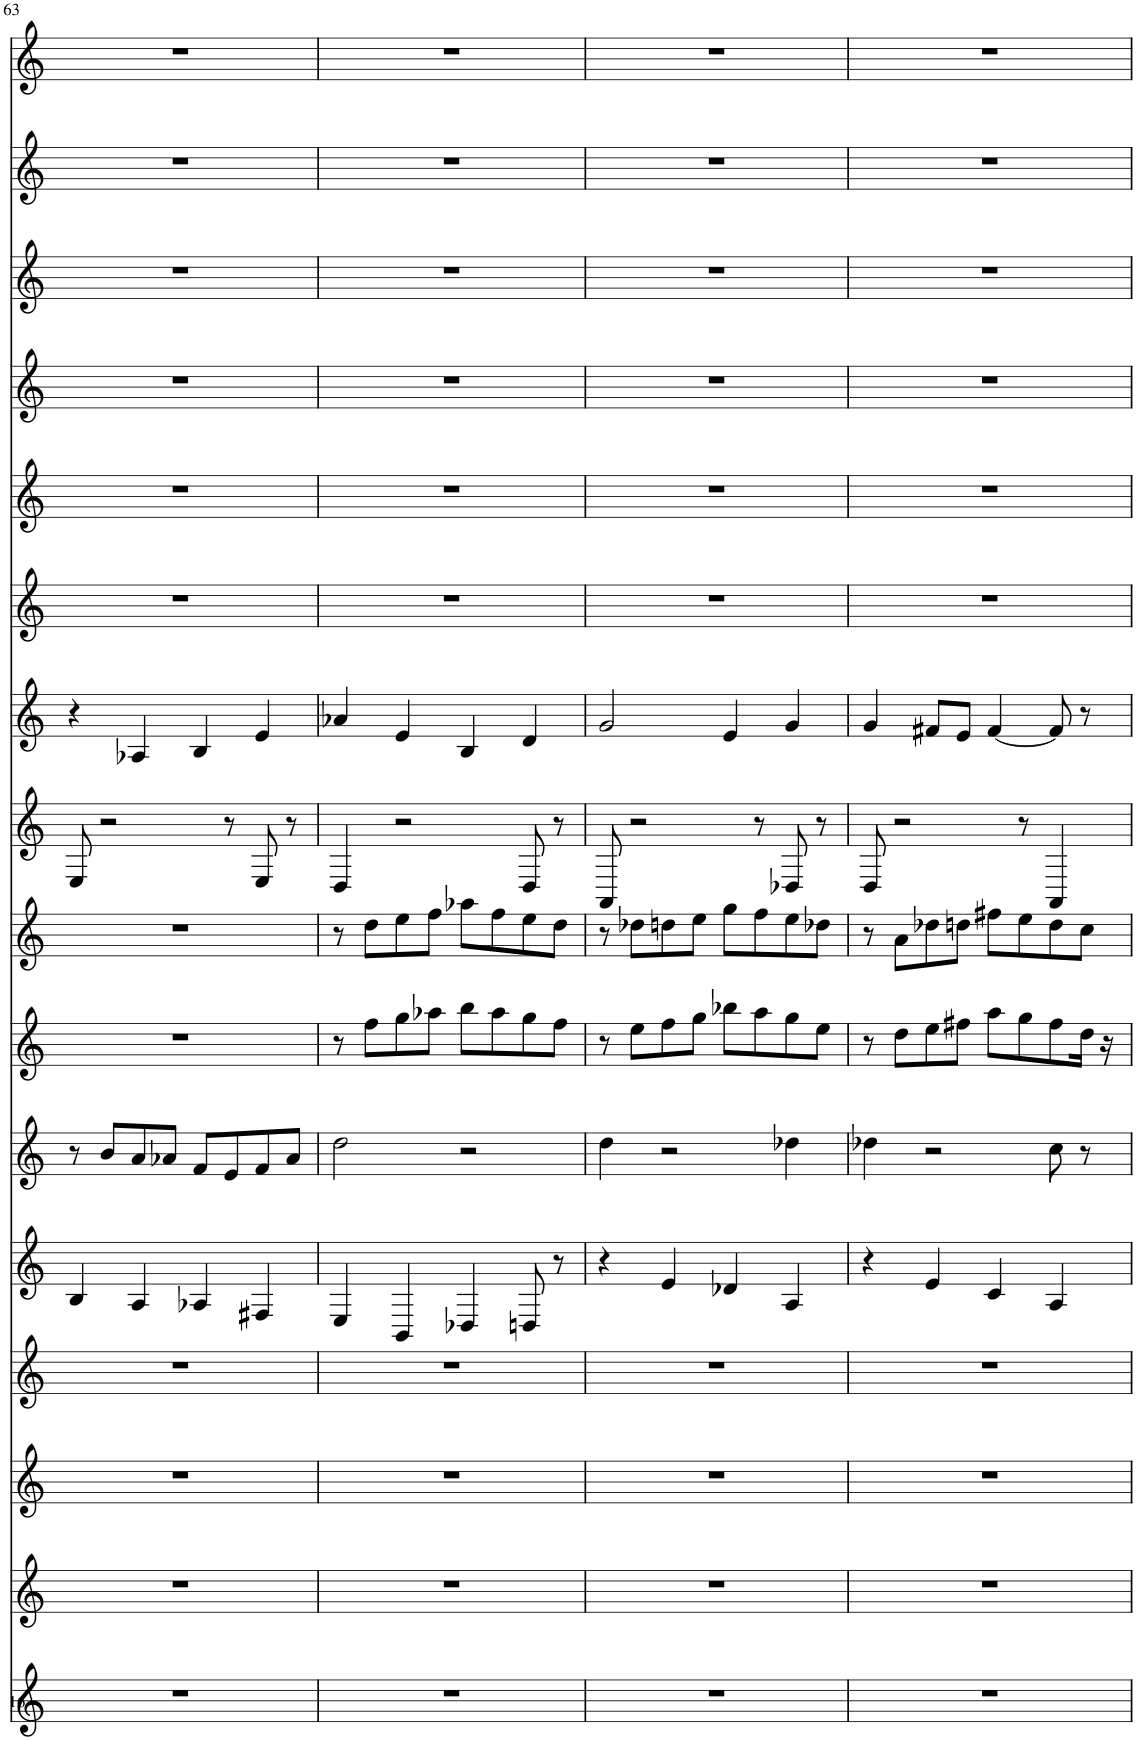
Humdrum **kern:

**kern	**kern	**kern	**kern	**kern	**kern	**kern	**kern	**kern	**kern	**kern	**kern	**kern	**kern	**kern	**kern
*part16	*part15	*part14	*part13	*part12	*part11	*part10	*part9	*part8	*part7	*part6	*part5	*part4	*part3	*part2	*part1
*staff16	*staff15	*staff14	*staff13	*staff12	*staff11	*staff10	*staff9	*staff8	*staff7	*staff6	*staff5	*staff4	*staff3	*staff2	*staff1
*I"posaune	*I"horn 2	*I"horn 1	*I"fluegel	*I"fagott	*I"clarin	*I"oboe	*I"floete	*I"baesser	*I"chelli	*I"bratschen	*I"geigen	*I"bass	*I"tenor	*I"alt	*I"sopran
*	*	*	*	*	*	*	*	*	*	*	*	*I'B	*I'T	*I'A	*I'S
!!LO:PB:g=z
*clefG2	*clefG2	*clefG2	*clefG2	*clefG2	*clefG2	*clefG2	*clefG2	*clefG2	*clefG2	*clefG2	*clefG2	*clefG2	*clefG2	*clefG2	*clefG2
*	*	*	*Trd7c12	*	*	*	*	*	*	*Trd12c21	*Trd8c14	*	*	*	*
*k[]	*k[]	*k[]	*k[]	*k[]	*k[]	*k[]	*k[]	*k[]	*k[]	*k[]	*k[]	*k[]	*k[]	*k[]	*k[]
*M4/4	*M4/4	*M4/4	*M4/4	*M4/4	*M4/4	*M4/4	*M4/4	*M4/4	*M4/4	*M4/4	*M4/4	*M4/4	*M4/4	*M4/4	*M4/4
=63	=63	=63	=63	=63	=63	=63	=63	=63	=63	=63	=63	=63	=63	=63	=63
1r	1r	1r	1r	4B/	8r	1r	1r	8E/	4r	1r	1r	1r	1r	1r	1r
.	.	.	.	.	8b/L	.	.	2r	.	.	.	.	.	.	.
.	.	.	.	4A/	8a/	.	.	.	4A-X/	.	.	.	.	.	.
.	.	.	.	.	8a-X/J	.	.	.	.	.	.	.	.	.	.
.	.	.	.	4A-X/	8f/L	.	.	.	4B/	.	.	.	.	.	.
.	.	.	.	.	8e/	.	.	8r	.	.	.	.	.	.	.
.	.	.	.	4F#X/	8f/	.	.	8E/	4e/	.	.	.	.	.	.
.	.	.	.	.	8a-/J	.	.	8r	.	.	.	.	.	.	.
=64	=64	=64	=64	=64	=64	=64	=64	=64	=64	=64	=64	=64	=64	=64	=64
1r	1r	1r	1r	4E/	2dd\	8r	8r	4D/	4a-X/	1r	1r	1r	1r	1r	1r
.	.	.	.	.	.	8ff\L	8dd\L	.	.	.	.	.	.	.	.
.	.	.	.	4BB/	.	8gg\	8ee\	2r	4e/	.	.	.	.	.	.
.	.	.	.	.	.	8aa-X\J	8ff\J	.	.	.	.	.	.	.	.
.	.	.	.	4D-X/	2r	8bb\L	8aa-X\L	.	4B/	.	.	.	.	.	.
.	.	.	.	.	.	8aa-\	8ff\	.	.	.	.	.	.	.	.
.	.	.	.	8Dn/	.	8gg\	8ee\	8D/	4d/	.	.	.	.	.	.
.	.	.	.	8r	.	8ff\J	8dd\J	8r	.	.	.	.	.	.	.
=65	=65	=65	=65	=65	=65	=65	=65	=65	=65	=65	=65	=65	=65	=65	=65
1r	1r	1r	1r	4r	4dd\	8r	8r	8AA/	2g/	1r	1r	1r	1r	1r	1r
.	.	.	.	.	.	8ee\L	8dd-X\L	2r	.	.	.	.	.	.	.
.	.	.	.	4e/	2r	8ff\	8ddn\	.	.	.	.	.	.	.	.
.	.	.	.	.	.	8gg\J	8ee\J	.	.	.	.	.	.	.	.
.	.	.	.	4d-X/	.	8bb-X\L	8gg\L	.	4e/	.	.	.	.	.	.
.	.	.	.	.	.	8aa\	8ff\	8r	.	.	.	.	.	.	.
.	.	.	.	4A/	4dd-X\	8gg\	8ee\	8D-X/	4g/	.	.	.	.	.	.
.	.	.	.	.	.	8ee\J	8dd-X\J	8r	.	.	.	.	.	.	.
=66	=66	=66	=66	=66	=66	=66	=66	=66	=66	=66	=66	=66	=66	=66	=66
1r	1r	1r	1r	4r	4dd-X\	8r	8r	8D/	4g/	1r	1r	1r	1r	1r	1r
.	.	.	.	.	.	8dd\L	8a\L	2r	.	.	.	.	.	.	.
.	.	.	.	4e/	2r	8ee\	8dd-X\	.	8f#X/L	.	.	.	.	.	.
.	.	.	.	.	.	8ff#X\J	8ddn\J	.	8e/J	.	.	.	.	.	.
.	.	.	.	4c/	.	8aa\L	8ff#X\L	.	[4f#/	.	.	.	.	.	.
.	.	.	.	.	.	8gg\	8ee\	8r	.	.	.	.	.	.	.
.	.	.	.	4A/	8cc\	8ff#\	8dd\	4AA/	8f#/]	.	.	.	.	.	.
.	.	.	.	.	8r	16dd\Jk	8cc\J	.	8r	.	.	.	.	.	.
.	.	.	.	.	.	16r	.	.	.	.	.	.	.	.	.
=	=	=	=	=	=	=	=	=	=	=	=	=	=	=	=
*-	*-	*-	*-	*-	*-	*-	*-	*-	*-	*-	*-	*-	*-	*-	*-
